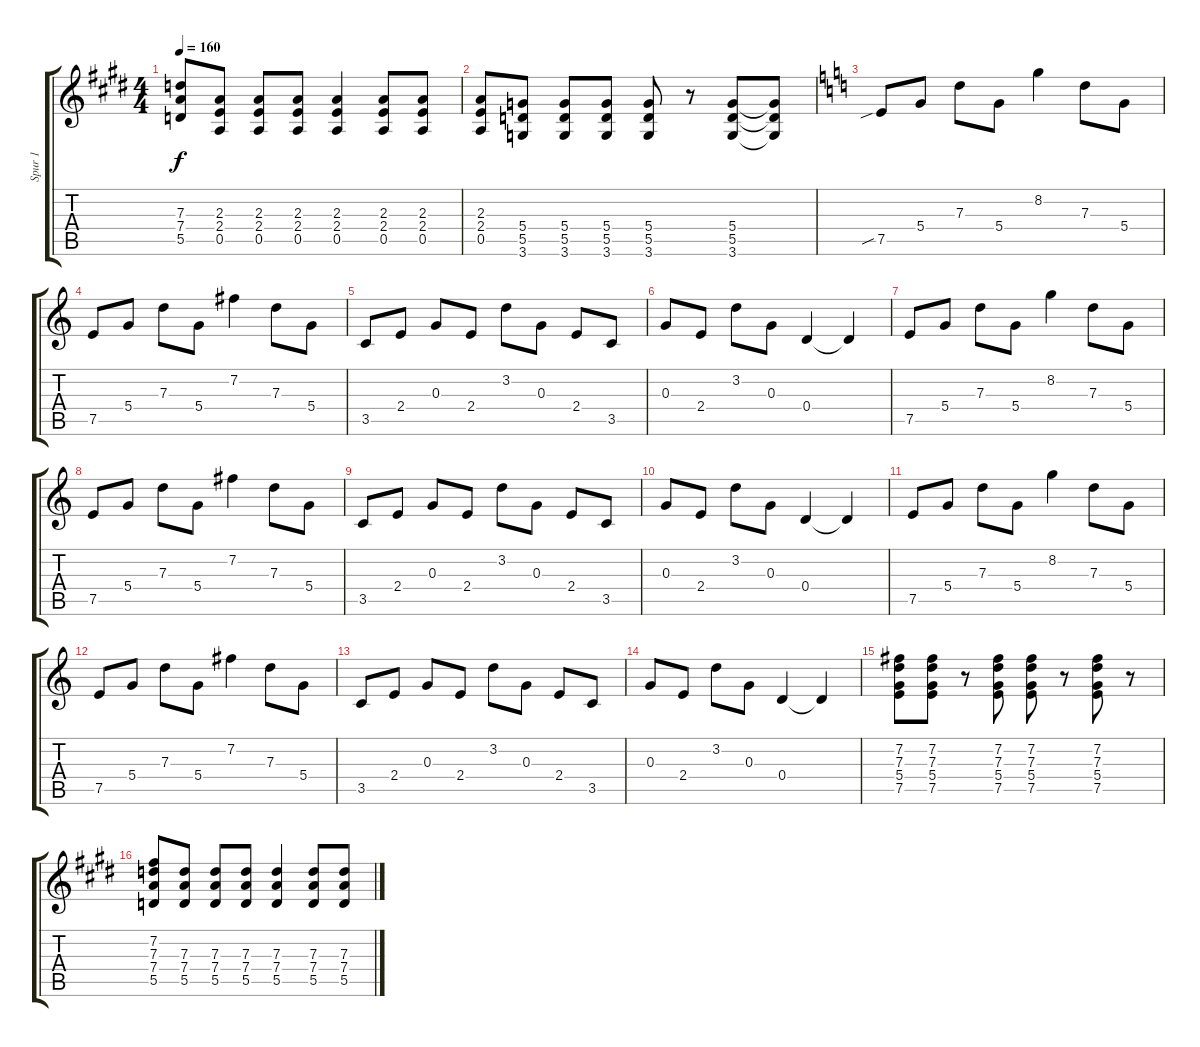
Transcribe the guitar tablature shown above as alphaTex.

\track ("Spur 1" "Spur 1") {instrument distortionguitar}
\staff {score tabs}
\tuning (E4 B3 G3 D3 A2 E2) {hide}
\ts (4 4)
\tempo 160
\clef g2
\ks e
(7.3 7.4 5.5).8{dy f} (2.3 2.4 0.5).8 (2.3 2.4 0.5).8 (2.3 2.4 0.5).8 (2.3 2.4 0.5).4 (2.3 2.4 0.5).8 (2.3 2.4 0.5).8 |
(2.3 2.4 0.5).8 (5.4 5.5 3.6).8 (5.4 5.5 3.6).8 (5.4 5.5 3.6).8 (5.4 5.5 3.6).8 r.8 (5.4 5.5 3.6).8 (5.4{t} 5.5{t} 3.6{t}).8 |
\ks c
7.5{sib}.8{instrument electricguitarclean} 5.4.8 7.3.8 5.4.8 8.2.4 7.3.8 5.4.8 |
7.5.8 5.4.8 7.3.8 5.4.8 7.2.4 7.3.8 5.4.8 |
3.5.8 2.4.8 0.3.8 2.4.8 3.2.8 0.3.8 2.4.8 3.5.8 |
0.3.8 2.4.8 3.2.8 0.3.8 0.4.4 0.4{t}.4 |
7.5.8{instrument electricguitarclean} 5.4.8 7.3.8 5.4.8 8.2.4 7.3.8 5.4.8 |
7.5.8 5.4.8 7.3.8 5.4.8 7.2.4 7.3.8 5.4.8 |
3.5.8 2.4.8 0.3.8 2.4.8 3.2.8 0.3.8 2.4.8 3.5.8 |
0.3.8 2.4.8 3.2.8 0.3.8 0.4.4 0.4{t}.4 |
7.5.8{instrument electricguitarclean} 5.4.8 7.3.8 5.4.8 8.2.4 7.3.8 5.4.8 |
7.5.8 5.4.8 7.3.8 5.4.8 7.2.4 7.3.8 5.4.8 |
3.5.8 2.4.8 0.3.8 2.4.8 3.2.8 0.3.8 2.4.8 3.5.8 |
0.3.8 2.4.8 3.2.8 0.3.8 0.4.4 0.4{t}.4 |
(7.2 7.3 5.4 7.5).8{instrument distortionguitar} (7.2 7.3 5.4 7.5).8 r.8 (7.2 7.3 5.4 7.5).8 (7.2 7.3 5.4 7.5).8 r.8 (7.2 7.3 5.4 7.5).8 r.8 |
\ks e
(7.2 7.3 7.4 5.5).8 (7.3 7.4 5.5).8 (7.3 7.4 5.5).8 (7.3 7.4 5.5).8 (7.3 7.4 5.5).4 (7.3 7.4 5.5).8 (7.3 7.4 5.5).8
